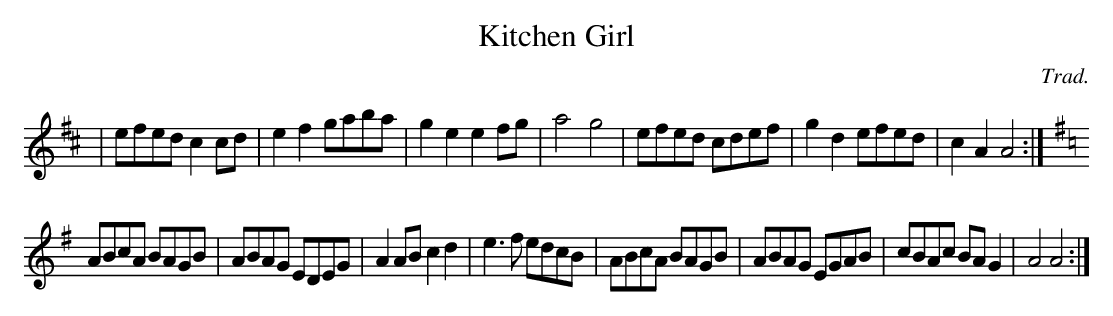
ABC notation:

X:1
T:Kitchen Girl
C:Trad.
K:D
+c4a4+ +B4g4+|efed c2cd|e2f2 gaba|g2e2 e2fg|a4 g4|efed cdef|g2d2 efed|c2A2 A4:|
K:G
ABcA BAGB|ABAG EDEG|A2AB c2d2|e3f edcB|ABcA BAGB|ABAG EGAB|cBAc BAG2|A4 A4:|
